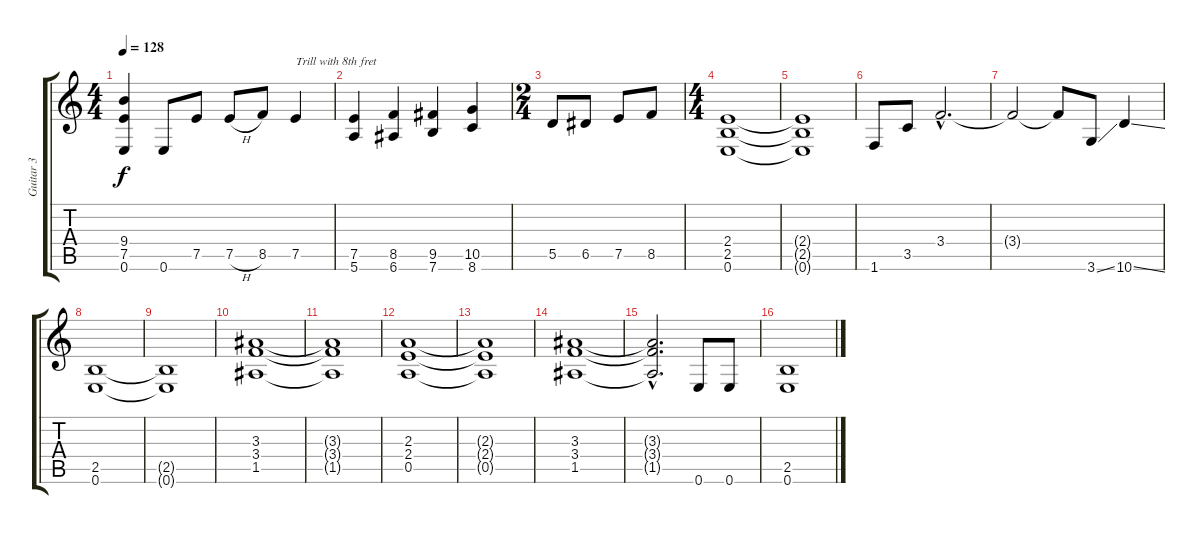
\track ("Guitar 3" "Guitar 3") {instrument distortionguitar}
\staff {score tabs}
\tuning (E4 B3 G3 D3 A2 E2) {hide}
\ts (4 4)
\tempo 128
\clef g2
\ks c
(9.4 7.5 0.6).4{dy f} 0.6.8 7.5.8 7.5{h}.8 8.5.8 7.5.4{txt "Trill with 8th fret"} |
(7.5 5.6).4 (8.5 6.6).4 (9.5 7.6).4 (10.5 8.6).4 |
\ts (2 4)
5.5.8 6.5.8 7.5.8 8.5.8 |
\ts (4 4)
(2.4 2.5 0.6).1 |
(2.4{t} 2.5{t} 0.6{t}).1 |
1.6.8 3.5.8 3.4{hac}.2{d} |
3.4{t}.2 3.4{t}.8 3.6{ss}.8 10.6{ss}.4 |
(2.5 0.6).1 |
(2.5{t} 0.6{t}).1 |
(3.3 3.4 1.5).1 |
(3.3{t} 3.4{t} 1.5{t}).1 |
(2.3 2.4 0.5).1 |
(2.3{t} 2.4{t} 0.5{t}).1 |
(3.3 3.4 1.5).1 |
(3.3{hac t} 3.4{hac t} 1.5{hac t}).2{d} 0.6.8 0.6.8 |
(2.5 0.6).1
